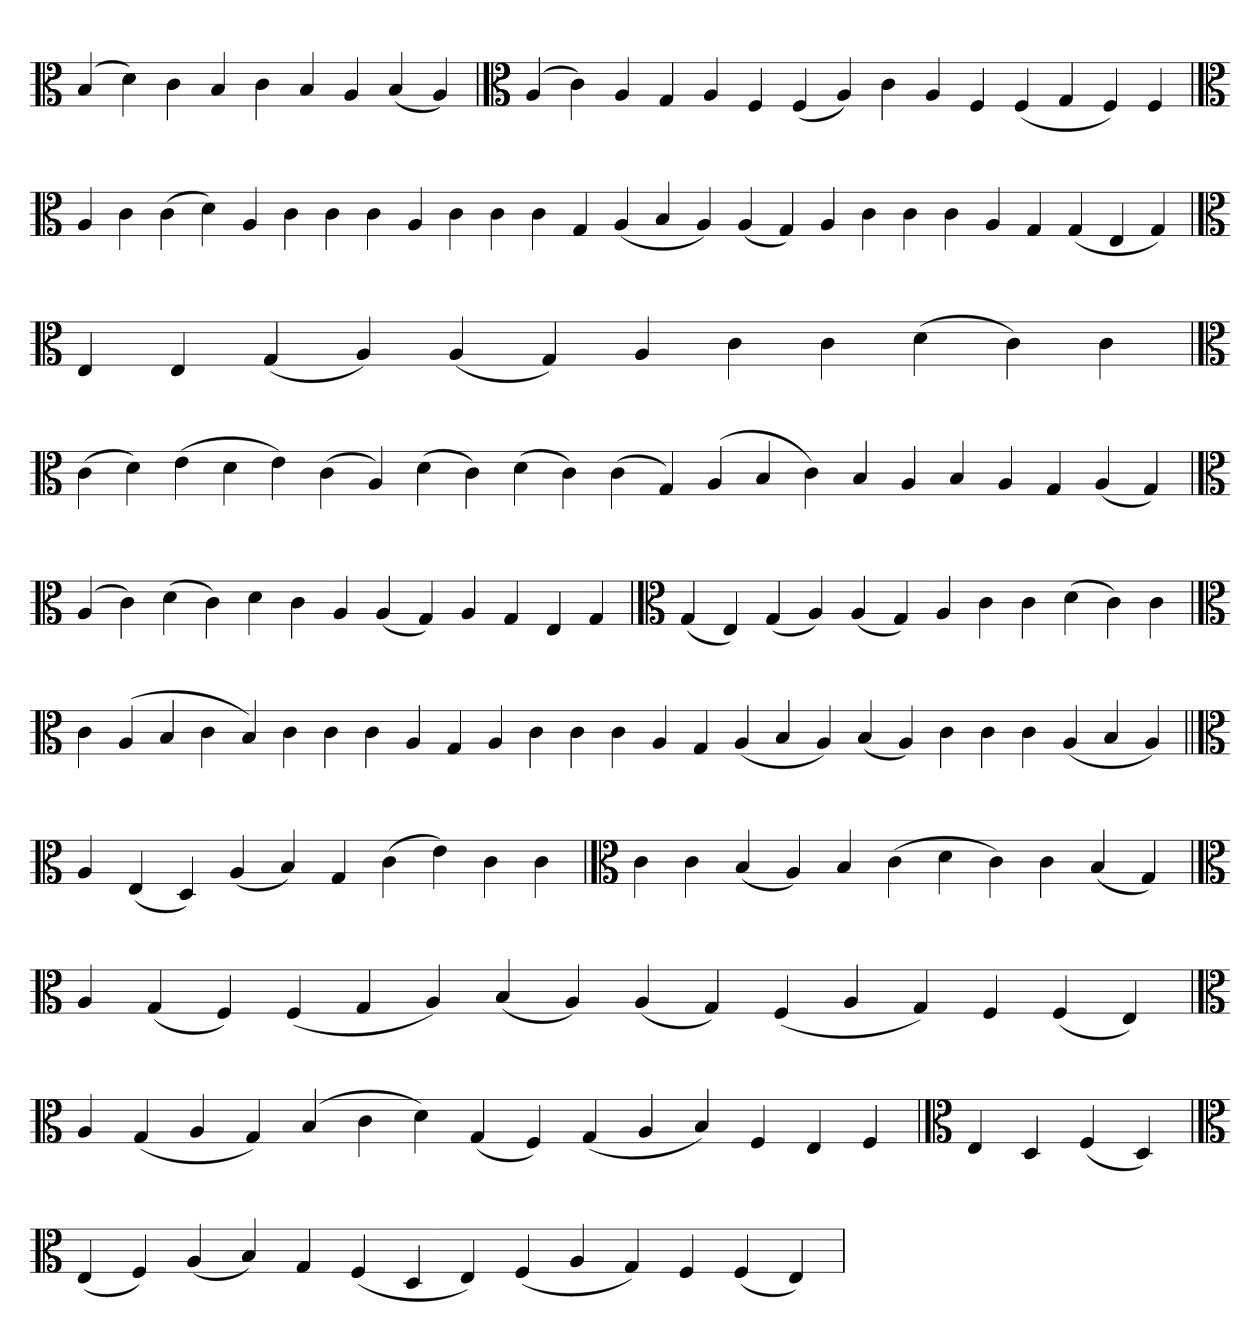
**kern
*part1
*staff1
*clefC3
=
(4B
4d)
4c
4B
4c
4B
4A
(4B
4A)
=`
*clefC3
(4A
4c)
4A
4G
4A
4F
(4F
4A)
4c
4A
4F
(4F
4G
4F)
4F
=
*clefC3
4A
4c
(4c
4d)
4A
4c
4c
4c
4A
4c
4c
4c
4G
(4A
4B
4A)
(4A
4G)
4A
4c
4c
4c
4A
4G
(4G
4E
4G)
='
*clefC3
4E
4E
(4G
4A)
(4A
4G)
4A
4c
4c
(4d
4c)
4c
=`
*clefC3
(4c
4d)
(4e
4d
4e)
(4c
4A)
(4d
4c)
(4d
4c)
(4c
4G)
(4A
4B
4c)
4B
4A
4B
4A
4G
(4A
4G)
=
*clefC3
(4A
4c)
(4d
4c)
4d
4c
4A
(4A
4G)
4A
4G
4E
4G
=`
*clefC3
(4G
4E)
(4G
4A)
(4A
4G)
4A
4c
4c
(4d
4c)
4c
='
*clefC3
4c
(4A
4B
4c
4B)
4c
4c
4c
4A
4G
4A
4c
4c
4c
4A
4G
(4A
4B
4A)
(4B
4A)
4c
4c
4c
(4A
4B
4A)
=||
*clefC3
4A
(4E
4D)
(4A
4B)
4G
(4c
4e)
4c
4c
=`
*clefC3
4c
4c
(4B
4A)
4B
(4c
4d
4c)
4c
(4B
4G)
=`
*clefC3
4A
(4G
4F)
(4F
4G
4A)
(4B
4A)
(4A
4G)
(4F
4A
4G)
4F
(4F
4E)
=
*clefC3
4A
(4G
4A
4G)
(4B
4c
4d)
(4G
4F)
(4G
4A
4B)
4F
4E
4F
=`
*clefC3
4E
4D
(4F
4D)
=`
*clefC3
(4E
4F)
(4A
4B)
4G
(4F
4D
4E)
(4F
4A
4G)
4F
(4F
4E)
=
*-
